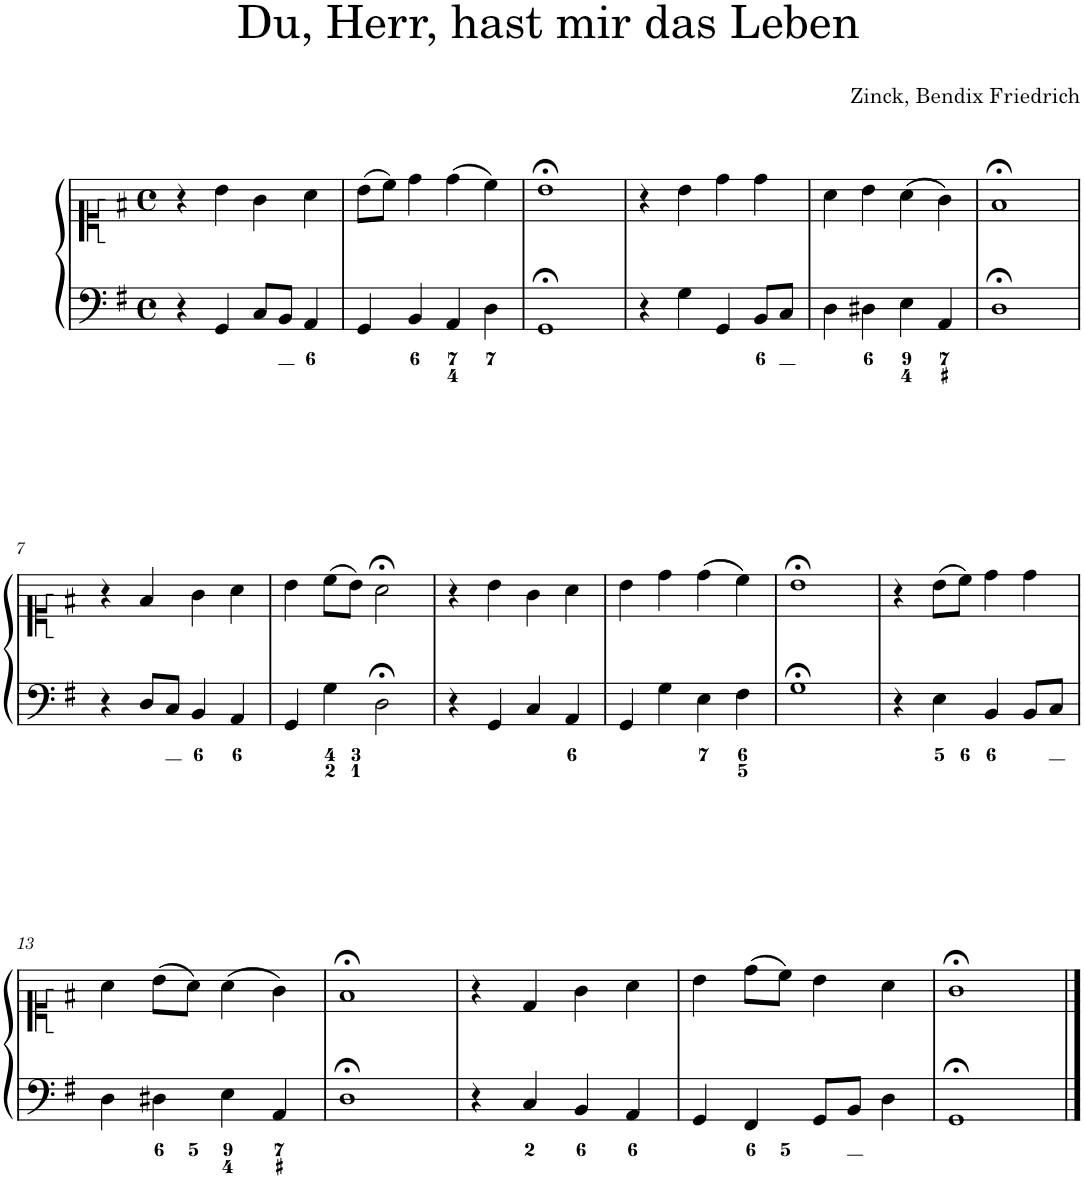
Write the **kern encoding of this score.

**kern	**kern
*part1	*part1
*staff2	*staff1
*I"Piano	*
*I'Pno.	*
*clefF4	*clefC1
*k[f#]	*k[f#]
*M4/4	*M4/4
*met(c)	*met(c)
=1	=1
4r	4r
4GG/	4b\
8C/L	4g\
8BB/J	.
4AA/	4a\
=2	=2
4GG/	(8b\L
.	8cc\J)
4BB/	4dd\
4AA/	(4dd\
4D\	4cc\)
=3	=3
1GG;<	1b;<
=4	=4
4r	4r
4G\	4b\
4GG/	4dd\
8BB/L	4dd\
8C/J	.
=5	=5
4D\	4a\
4D#X\	4b\
4E\	(4a\
4AA/	4g\)
=6	=6
1D;<	1f#;<
!!LO:LB:g=z
=7	=7
4r	4r
8D/L	4f#/
8C/J	.
4BB/	4g\
4AA/	4a\
=8	=8
4GG/	4b\
4G\	(8cc\L
.	8b\J)
2D;<\	2a;<\
=9	=9
4r	4r
4GG/	4b\
4C/	4g\
4AA/	4a\
=10	=10
4GG/	4b\
4G\	4dd\
4E\	(4dd\
4F#\	4cc\)
=11	=11
1G;<	1b;<
=12	=12
4r	4r
4E\	(8b\L
.	8cc\J)
4BB/	4dd\
8BB/L	4dd\
8C/J	.
!!LO:LB:g=z
=13	=13
4D\	4a\
4D#X\	(8b\L
.	8a\J)
4E\	(4a\
4AA/	4g\)
=14	=14
1D;<	1f#;<
=15	=15
4r	4r
4C/	4d/
4BB/	4g\
4AA/	4a\
=16	=16
4GG/	4b\
4FF#/	(8dd\L
.	8cc\J)
8GG/L	4b\
8BB/J	.
4D\	4a\
=17	=17
1GG;<	1g;<
==	==
*-	*-
